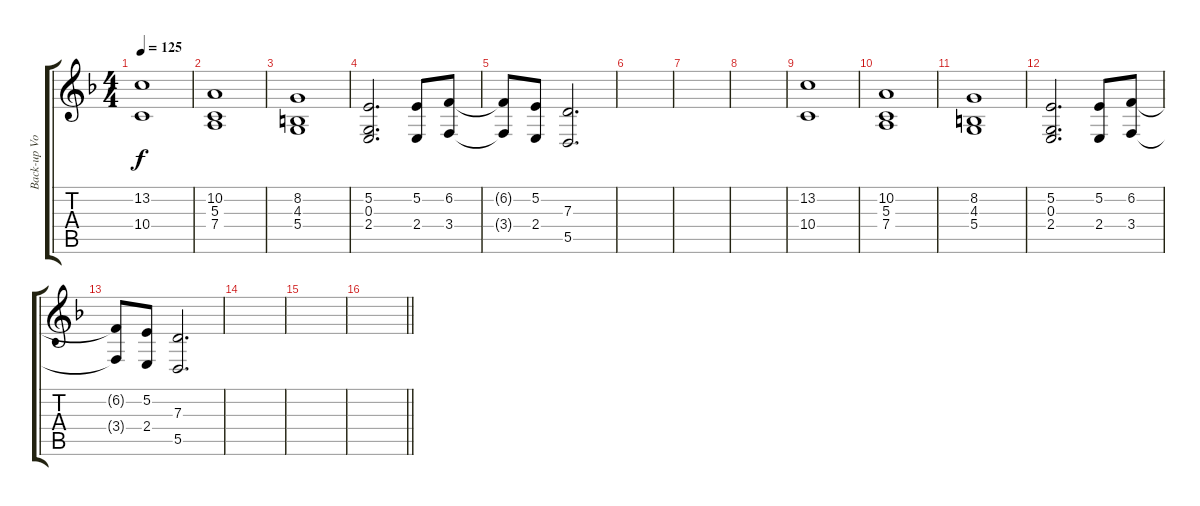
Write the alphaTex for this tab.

\track ("Back-up Vocals" "Back-up Vo") {instrument panflute}
\staff {score tabs}
\tuning (E4 B3 G3 D3 A2 E2) {hide}
\ts (4 4)
\tempo 125
\clef g2
\ks f
(13.2 10.4).1{dy f} |
(10.2 5.3 7.4).1 |
(8.2 4.3 5.4).1 |
(5.2 0.3 2.4).2{d} (5.2 2.4).8 (6.2 3.4).8 |
(6.2{t} 3.4{t}).8 (5.2 2.4).8 (7.3 5.5).2{d volume 4} |
|
|
|
(13.2 10.4).1 |
(10.2 5.3 7.4).1 |
(8.2 4.3 5.4).1 |
(5.2 0.3 2.4).2{d} (5.2 2.4).8 (6.2 3.4).8 |
(6.2{t} 3.4{t}).8 (5.2 2.4).8 (7.3 5.5).2{d volume 4} |
|
|
\barLineRight lightlight
